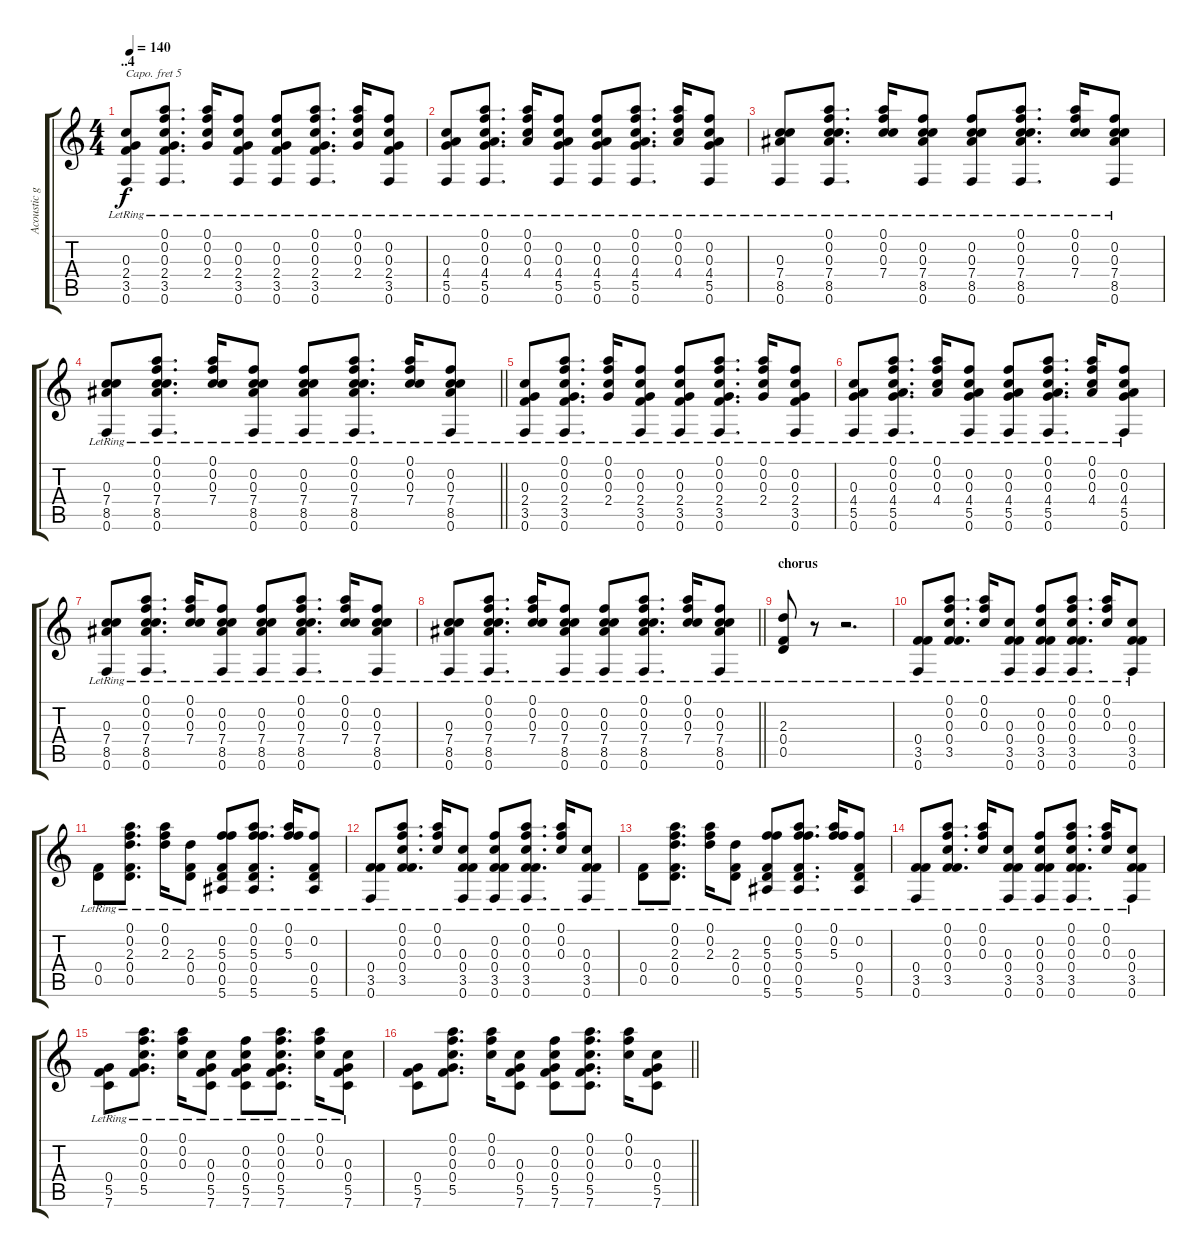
\track ("Acoustic guitar" "Acoustic g") {instrument acousticguitarsteel}
\staff {score tabs}
\capo 5
\tuning (E4 C4 G3 C3 A2 C2) {hide}
\ts (4 4)
\section ("" "..4")
\tempo 140
\clef g2
\ks c
(0.3 2.4{lr} 3.5{lr} 0.6{lr}).8{dy f} (0.1 0.2 0.3 2.4{lr} 3.5{lr} 0.6{lr}).8{d} (0.1 0.2 0.3 2.4{lr}).16 (0.2 0.3 2.4{lr} 3.5{lr} 0.6{lr}).8 (0.2 0.3 2.4{lr} 3.5{lr} 0.6{lr}).8 (0.1 0.2 0.3 2.4 3.5{lr} 0.6{lr}).8{d} (0.1 0.2 0.3 2.4{lr}).16 (0.2 0.3 2.4{lr} 3.5{lr} 0.6{lr}).8 |
(0.3 4.4{lr} 5.5{lr} 0.6{lr}).8 (0.1 0.2 0.3 4.4{lr} 5.5{lr} 0.6{lr}).8{d} (0.1 0.2 0.3 4.4{lr}).16 (0.2 0.3 4.4{lr} 5.5{lr} 0.6{lr}).8 (0.2 0.3 4.4{lr} 5.5{lr} 0.6{lr}).8 (0.1 0.2 0.3 4.4{lr} 5.5 0.6{lr}).8{d} (0.1 0.2 0.3 4.4{lr}).16 (0.2 0.3 4.4{lr} 5.5{lr} 0.6{lr}).8 |
(0.3 7.4{lr} 8.5{lr} 0.6{lr}).8 (0.1 0.2 0.3 7.4{lr} 8.5{lr} 0.6{lr}).8{d} (0.1 0.2 0.3 7.4{lr}).16 (0.2 0.3 7.4{lr} 8.5{lr} 0.6{lr}).8 (0.2 0.3 7.4{lr} 8.5{lr} 0.6{lr}).8 (0.1 0.2 0.3 7.4{lr} 8.5 0.6{lr}).8{d} (0.1 0.2 0.3 7.4{lr}).16 (0.2 0.3 7.4{lr} 8.5{lr} 0.6{lr}).8 |
\barLineRight lightlight
(0.3 7.4{lr} 8.5{lr} 0.6{lr}).8 (0.1 0.2 0.3 7.4{lr} 8.5{lr} 0.6{lr}).8{d} (0.1 0.2 0.3 7.4{lr}).16 (0.2 0.3 7.4{lr} 8.5{lr} 0.6{lr}).8 (0.2 0.3 7.4{lr} 8.5{lr} 0.6{lr}).8 (0.1 0.2 0.3 7.4{lr} 8.5 0.6{lr}).8{d} (0.1 0.2 0.3 7.4{lr}).16 (0.2 0.3 7.4{lr} 8.5{lr} 0.6{lr}).8 |
(0.3 2.4{lr} 3.5{lr} 0.6{lr}).8 (0.1 0.2 0.3 2.4{lr} 3.5{lr} 0.6{lr}).8{d} (0.1 0.2 0.3 2.4{lr}).16 (0.2 0.3 2.4{lr} 3.5{lr} 0.6{lr}).8 (0.2 0.3 2.4{lr} 3.5{lr} 0.6{lr}).8 (0.1 0.2 0.3 2.4 3.5{lr} 0.6{lr}).8{d} (0.1 0.2 0.3 2.4{lr}).16 (0.2 0.3 2.4{lr} 3.5{lr} 0.6{lr}).8 |
(0.3 4.4{lr} 5.5{lr} 0.6{lr}).8 (0.1 0.2 0.3 4.4{lr} 5.5{lr} 0.6{lr}).8{d} (0.1 0.2 0.3 4.4{lr}).16 (0.2 0.3 4.4{lr} 5.5{lr} 0.6{lr}).8 (0.2 0.3 4.4{lr} 5.5{lr} 0.6{lr}).8 (0.1 0.2 0.3 4.4{lr} 5.5 0.6{lr}).8{d} (0.1 0.2 0.3 4.4{lr}).16 (0.2 0.3 4.4{lr} 5.5{lr} 0.6{lr}).8 |
(0.3 7.4{lr} 8.5{lr} 0.6{lr}).8 (0.1 0.2 0.3 7.4{lr} 8.5{lr} 0.6{lr}).8{d} (0.1 0.2 0.3 7.4{lr}).16 (0.2 0.3 7.4{lr} 8.5{lr} 0.6{lr}).8 (0.2 0.3 7.4{lr} 8.5{lr} 0.6{lr}).8 (0.1 0.2 0.3 7.4{lr} 8.5 0.6{lr}).8{d} (0.1 0.2 0.3 7.4{lr}).16 (0.2 0.3 7.4{lr} 8.5{lr} 0.6{lr}).8 |
\barLineRight lightlight
(0.3 7.4{lr} 8.5{lr} 0.6{lr}).8 (0.1 0.2 0.3 7.4{lr} 8.5{lr} 0.6{lr}).8{d} (0.1 0.2 0.3 7.4{lr}).16 (0.2 0.3 7.4{lr} 8.5{lr} 0.6{lr}).8 (0.2 0.3 7.4{lr} 8.5{lr} 0.6{lr}).8 (0.1 0.2 0.3 7.4{lr} 8.5 0.6{lr}).8{d} (0.1 0.2 0.3 7.4{lr}).16 (0.2 0.3 7.4{lr} 8.5{lr} 0.6{lr}).8 |
\section ("" "chorus ")
(2.3{lr} 0.4{lr} 0.5{lr}).8 r.8 r.2{d} |
(0.4{lr} 3.5{lr} 0.6{lr}).8 (0.1{lr} 0.2{lr} 0.3{lr} 0.4{lr} 3.5{lr}).8{d} (0.1{lr} 0.2{lr} 0.3{lr}).16 (0.3{lr} 0.4{lr} 3.5{lr} 0.6{lr}).8 (0.2{lr} 0.3{lr} 0.4{lr} 3.5{lr} 0.6{lr}).8 (0.1{lr} 0.2{lr} 0.3{lr} 0.4{lr} 3.5{lr} 0.6{lr}).8{d} (0.1{lr} 0.2{lr} 0.3{lr}).16 (0.3{lr} 0.4{lr} 3.5{lr} 0.6{lr}).8 |
(0.4{lr} 0.5{lr}).8 (0.1{lr} 0.2{lr} 2.3{lr} 0.4{lr} 0.5{lr}).8{d} (0.1{lr} 0.2{lr} 2.3{lr}).16 (2.3{lr} 0.4{lr} 0.5{lr}).8 (0.2{lr} 5.3{lr} 0.4{lr} 0.5{lr} 5.6).8 (0.1{lr} 0.2{lr} 5.3{lr} 0.4{lr} 0.5{lr} 5.6).8{d} (0.1{lr} 0.2{lr} 5.3{lr}).16 (0.2{lr} 0.4{lr} 0.5{lr} 5.6).8 |
(0.4{lr} 3.5{lr} 0.6{lr}).8 (0.1{lr} 0.2{lr} 0.3{lr} 0.4{lr} 3.5{lr}).8{d} (0.1{lr} 0.2{lr} 0.3{lr}).16 (0.3{lr} 0.4{lr} 3.5{lr} 0.6{lr}).8 (0.2{lr} 0.3{lr} 0.4{lr} 3.5{lr} 0.6{lr}).8 (0.1{lr} 0.2{lr} 0.3{lr} 0.4{lr} 3.5{lr} 0.6{lr}).8{d} (0.1{lr} 0.2{lr} 0.3{lr}).16 (0.3{lr} 0.4{lr} 3.5{lr} 0.6{lr}).8 |
(0.4{lr} 0.5{lr}).8 (0.1{lr} 0.2{lr} 2.3{lr} 0.4{lr} 0.5{lr}).8{d} (0.1{lr} 0.2{lr} 2.3{lr}).16 (2.3{lr} 0.4{lr} 0.5{lr}).8 (0.2{lr} 5.3{lr} 0.4{lr} 0.5{lr} 5.6).8 (0.1{lr} 0.2{lr} 5.3{lr} 0.4{lr} 0.5{lr} 5.6).8{d} (0.1{lr} 0.2{lr} 5.3{lr}).16 (0.2{lr} 0.4{lr} 0.5{lr} 5.6).8 |
(0.4{lr} 3.5{lr} 0.6{lr}).8 (0.1{lr} 0.2{lr} 0.3{lr} 0.4{lr} 3.5{lr}).8{d} (0.1{lr} 0.2{lr} 0.3{lr}).16 (0.3{lr} 0.4{lr} 3.5{lr} 0.6{lr}).8 (0.2{lr} 0.3{lr} 0.4{lr} 3.5{lr} 0.6{lr}).8 (0.1{lr} 0.2{lr} 0.3{lr} 0.4{lr} 3.5{lr} 0.6{lr}).8{d} (0.1{lr} 0.2{lr} 0.3{lr}).16 (0.3{lr} 0.4{lr} 3.5{lr} 0.6{lr}).8 |
(0.4{lr} 5.5{lr} 7.6{lr}).8 (0.1{lr} 0.2{lr} 0.3{lr} 0.4{lr} 5.5{lr}).8{d} (0.1{lr} 0.2{lr} 0.3{lr}).16 (0.3{lr} 0.4{lr} 5.5{lr} 7.6{lr}).8 (0.2{lr} 0.3{lr} 0.4{lr} 5.5{lr} 7.6{lr}).8 (0.1{lr} 0.2{lr} 0.3{lr} 0.4{lr} 5.5{lr} 7.6{lr}).8{d} (0.1{lr} 0.2{lr} 0.3{lr}).16 (0.3{lr} 0.4{lr} 5.5{lr} 7.6{lr}).8 |
\barLineRight lightlight
(0.4 5.5 7.6).8 (0.1 0.2 0.3 0.4 5.5).8{d} (0.1 0.2 0.3).16 (0.3 0.4 5.5 7.6).8 (0.2 0.3 0.4 5.5 7.6).8 (0.1 0.2 0.3 0.4 5.5 7.6).8{d} (0.1 0.2 0.3).16 (0.3 0.4 5.5 7.6).8
